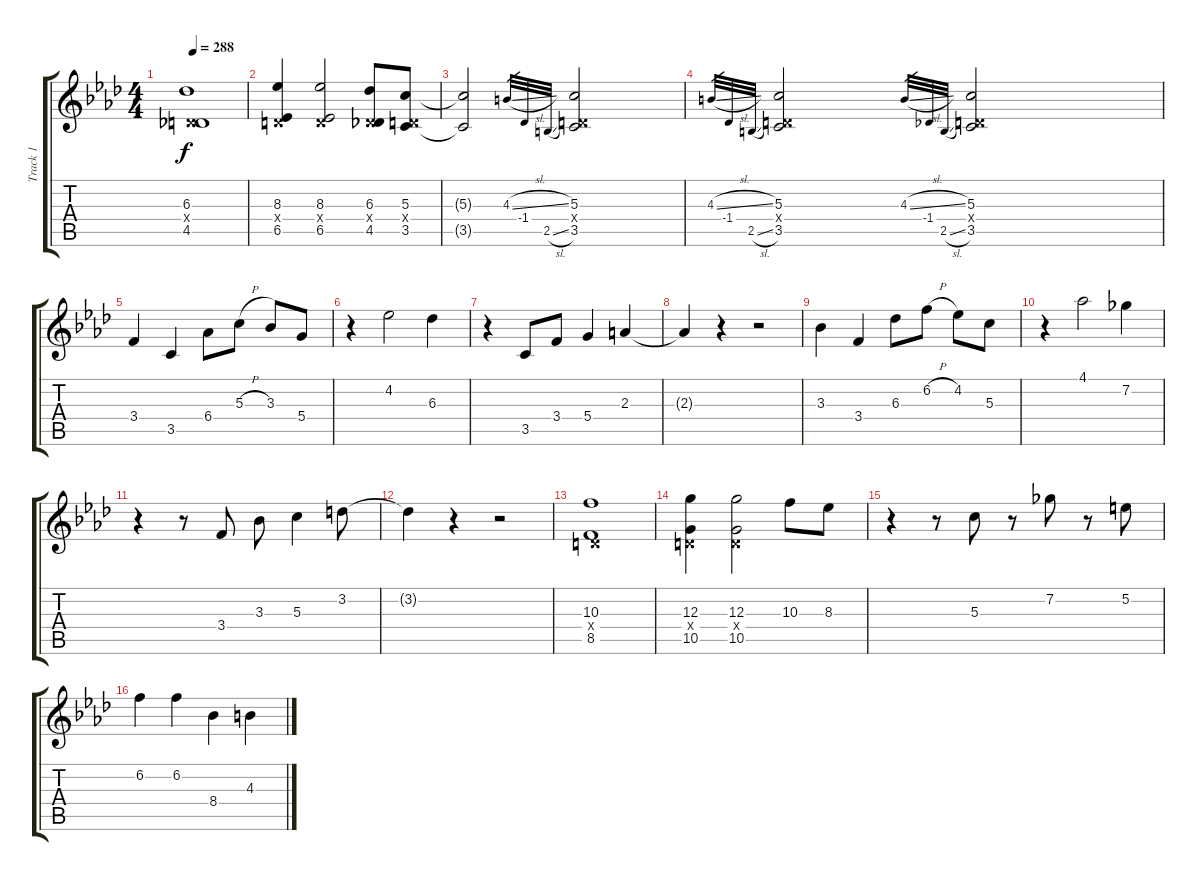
\track ("Track 1" "Track 1") {instrument electricguitarjazz}
\staff {score tabs}
\tuning (E4 B3 G3 D3 A2 E2) {hide}
\ts (4 4)
\tempo 288
\clef g2
\ks ab
(6.3 0.4{x} 4.5).1{dy f} |
(8.3 0.4{x} 6.5).4 (8.3 0.4{x} 6.5).2 (6.3 0.4{x} 4.5).8 (5.3 0.4{x} 3.5).8 |
(5.3{t} 3.5{t}).2 4.3{sl}.32{gr} -1.4.32{gr} 2.5{sl}.32{gr} (5.3 0.4{x} 3.5).2 |
4.3{sl}.32{gr} -1.4.32{gr} 2.5{sl}.32{gr} (5.3 0.4{x} 3.5).2 4.3{sl}.32{gr} -1.4.32{gr} 2.5{sl}.32{gr} (5.3 0.4{x} 3.5).2 |
3.4.4 3.5.4 6.4.8 5.3{h}.8 3.3.8 5.4.8 |
r.4 4.2.2 6.3.4 |
r.4 3.5.8 3.4.8 5.4.4 2.3.4 |
2.3{t}.4 r.4 r.2 |
3.3.4 3.4.4 6.3.8 6.2{h}.8 4.2.8 5.3.8 |
r.4 4.1.2 7.2.4 |
r.4 r.8 3.4.8 3.3.8 5.3.4 3.2.8 |
3.2{t}.4 r.4 r.2 |
(10.3 0.4{x} 8.5).1 |
(12.3 0.4{x} 10.5).4 (12.3 0.4{x} 10.5).2 10.3.8 8.3.8 |
r.4 r.8 5.3.8 r.8 7.2.8 r.8 5.2.8 |
6.2.4 6.2.4 8.4.4 4.3.4
